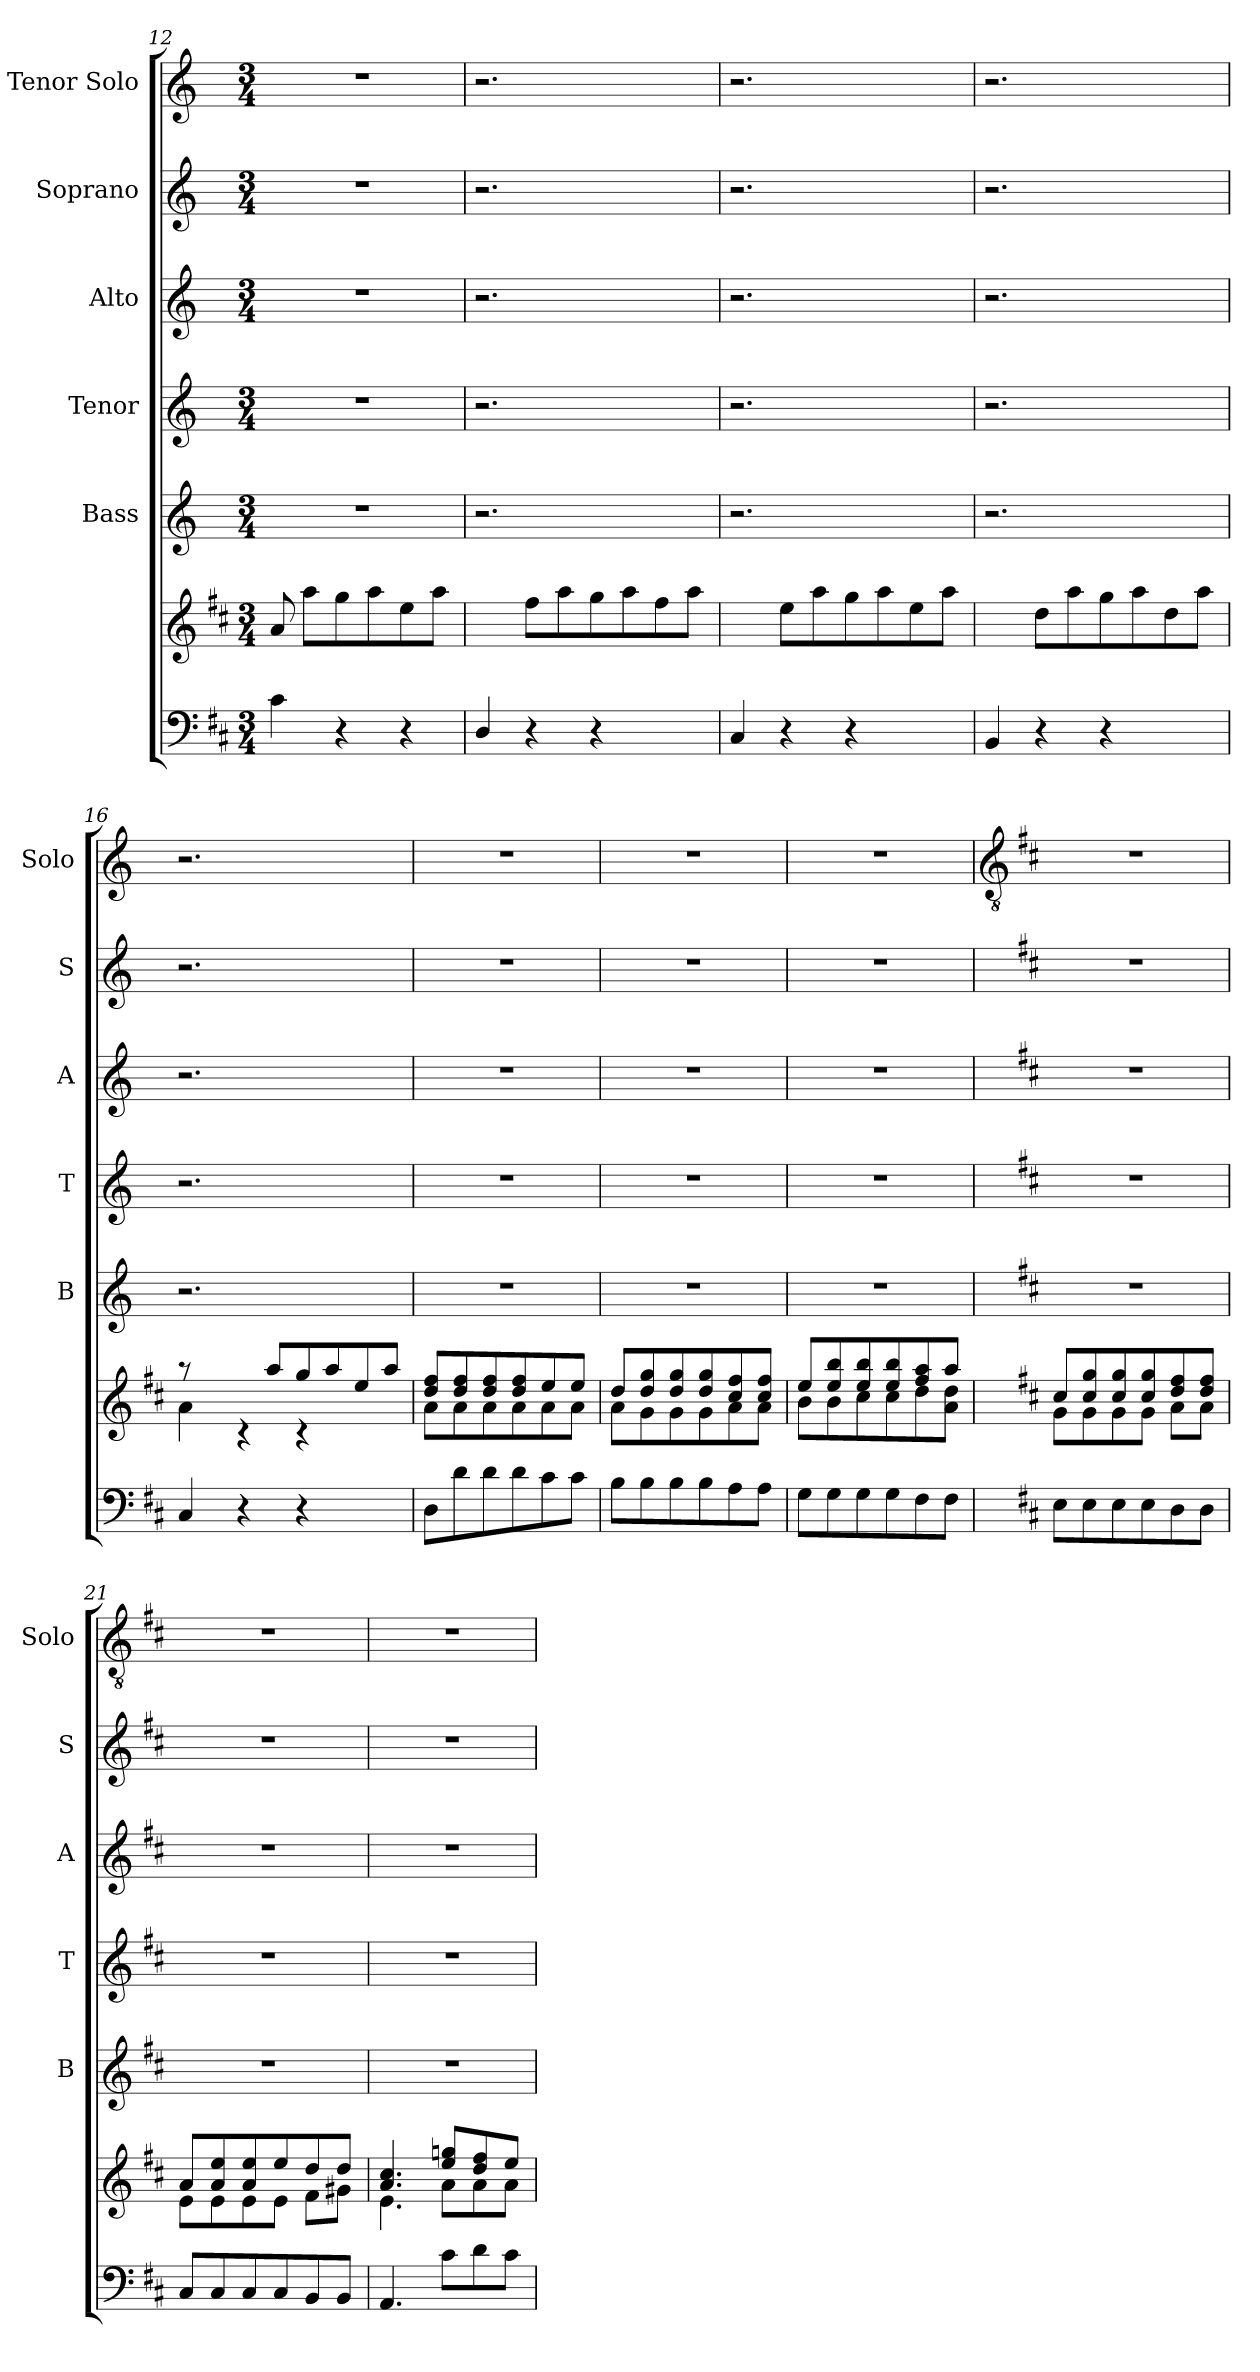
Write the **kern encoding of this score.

**kern	**kern	**kern	**kern	**kern	**kern	**kern
*part7	*part6	*part5	*part4	*part3	*part2	*part1
*staff7	*staff6	*staff5	*staff4	*staff3	*staff2	*staff1
*	*	*I"Bass	*I"Tenor	*I"Alto	*I"Soprano	*I"Tenor Solo
*	*	*I'B	*I'T	*I'A	*I'S	*I'Solo
*clefF4	*clefG2	*clefG2	*clefG2	*clefG2	*clefG2	*clefG2
*k[f#c#]	*k[f#c#]	*k[]	*k[]	*k[]	*k[]	*k[]
*D:	*D:	*C:	*C:	*C:	*C:	*C:
*M3/4	*M3/4	*M3/4	*M3/4	*M3/4	*M3/4	*M3/4
=12	=12	=12	=12	=12	=12	=12
*	*^	*	*	*	*	*
4c#\	8a/	8ryy	2.r	2.r	2.r	2.r	2.r
.	8ryy	8aa\L	.	.	.	.	.
4r	4ryy	8gg\	.	.	.	.	.
.	.	8aa\	.	.	.	.	.
4r	4ryy	8ee\	.	.	.	.	.
.	.	8aa\J	.	.	.	.	.
=13	=13	=13	=13	=13	=13	=13	=13
4D/	2.ryy	4ryy	2.r	2.r	2.r	2.r	2.r
4r	.	8ff#\L	.	.	.	.	.
.	.	8aa\	.	.	.	.	.
4r	.	8gg\	.	.	.	.	.
.	.	8aa\	.	.	.	.	.
4ryy	4ryy	8ff#\	4ryy	4ryy	4ryy	4ryy	4ryy
.	.	8aa\J	.	.	.	.	.
=14	=14	=14	=14	=14	=14	=14	=14
4C#/	2.ryy	4ryy	2.r	2.r	2.r	2.r	2.r
4r	.	8ee\L	.	.	.	.	.
.	.	8aa\	.	.	.	.	.
4r	.	8gg\	.	.	.	.	.
.	.	8aa\	.	.	.	.	.
4ryy	4ryy	8ee\	4ryy	4ryy	4ryy	4ryy	4ryy
.	.	8aa\J	.	.	.	.	.
=15	=15	=15	=15	=15	=15	=15	=15
4BB/	2.ryy	4ryy	2.r	2.r	2.r	2.r	2.r
4r	.	8dd\L	.	.	.	.	.
.	.	8aa\	.	.	.	.	.
4r	.	8gg\	.	.	.	.	.
.	.	8aa\	.	.	.	.	.
4ryy	4ryy	8dd\	4ryy	4ryy	4ryy	4ryy	4ryy
.	.	8aa\J	.	.	.	.	.
=16	=16	=16	=16	=16	=16	=16	=16
4C#/	8raa	4a\	2.r	2.r	2.r	2.r	2.r
.	4ryy	.	.	.	.	.	.
4r	.	4rc	.	.	.	.	.
.	8aa/L	.	.	.	.	.	.
4r	8gg/	4rc	.	.	.	.	.
.	8aa/	.	.	.	.	.	.
4ryy	8ee/	4ryy	4ryy	4ryy	4ryy	4ryy	4ryy
.	8aa/J	.	.	.	.	.	.
=17	=17	=17	=17	=17	=17	=17	=17
8D\L	8dd/ 8ff#/L	8a\L	2.r	2.r	2.r	2.r	2.r
8d\	8dd/ 8ff#/	8a\	.	.	.	.	.
8d\	8dd/ 8ff#/	8a\	.	.	.	.	.
8d\	8dd/ 8ff#/	8a\	.	.	.	.	.
8c#\	8ee/	8a\	.	.	.	.	.
8c#\J	8ee/J	8a\J	.	.	.	.	.
=18	=18	=18	=18	=18	=18	=18	=18
8B\L	8dd/L	8a\L	2.r	2.r	2.r	2.r	2.r
8B\	8dd/ 8gg/	8g\	.	.	.	.	.
8B\	8dd/ 8gg/	8g\	.	.	.	.	.
8B\	8dd/ 8gg/	8g\	.	.	.	.	.
8A\	8cc#/ 8ff#/	8a\	.	.	.	.	.
8A\J	8cc#/ 8ff#/J	8a\J	.	.	.	.	.
=19	=19	=19	=19	=19	=19	=19	=19
8G\L	8ee/L	8b\L	2.r	2.r	2.r	2.r	2.r
8G\	8ee/ 8bb/	8b\	.	.	.	.	.
8G\	8ee/ 8bb/	8cc#\	.	.	.	.	.
8G\	8ee/ 8bb/	8cc#\	.	.	.	.	.
8F#\	8ff#/ 8aa/	8dd\	.	.	.	.	.
8F#\J	8aa/J	8a\ 8dd\J	.	.	.	.	.
!!LO:LB:g=z
=20	=20	=20	=20	=20	=20	=20	=20
*	*	*	*	*	*	*	*clefGv2
*	*	*	*k[f#c#]	*k[f#c#]	*k[f#c#]	*k[f#c#]	*k[f#c#]
*	*	*	*D:	*D:	*D:	*D:	*D:
8E\L	8cc#/L	8g\L	2.r	2.r	2.r	2.r	2.r
8E\	8cc#/ 8gg/	8g\	.	.	.	.	.
8E\	8cc#/ 8gg/	8g\	.	.	.	.	.
8E\	8cc#/ 8gg/	8g\J	.	.	.	.	.
8D\	8dd/ 8ff#/	8a\L	.	.	.	.	.
8D\J	8dd/ 8ff#/J	8a\J	.	.	.	.	.
=21	=21	=21	=21	=21	=21	=21	=21
8C#/L	8a/L	8e\L	2.r	2.r	2.r	2.r	2.r
8C#/	8a/ 8ee/	8e\	.	.	.	.	.
8C#/	8a/ 8ee/	8e\	.	.	.	.	.
8C#/	8ee/	8e\J	.	.	.	.	.
8BB/	8dd/	8f#\L	.	.	.	.	.
8BB/J	8dd/J	8g#X\J	.	.	.	.	.
=22	=22	=22	=22	=22	=22	=22	=22
4.AA/	4.a/ 4.cc#/	4.e\	2.r	2.r	2.r	2.r	2.r
8c#\L	8ee/ 8ggn/L	8a\L	.	.	.	.	.
8d\	8dd/ 8ff#/	8a\	.	.	.	.	.
8c#\J	8ee/J	8a\J	.	.	.	.	.
*	*v	*v	*	*	*	*	*
=	=	=	=	=	=	=
*-	*-	*-	*-	*-	*-	*-
